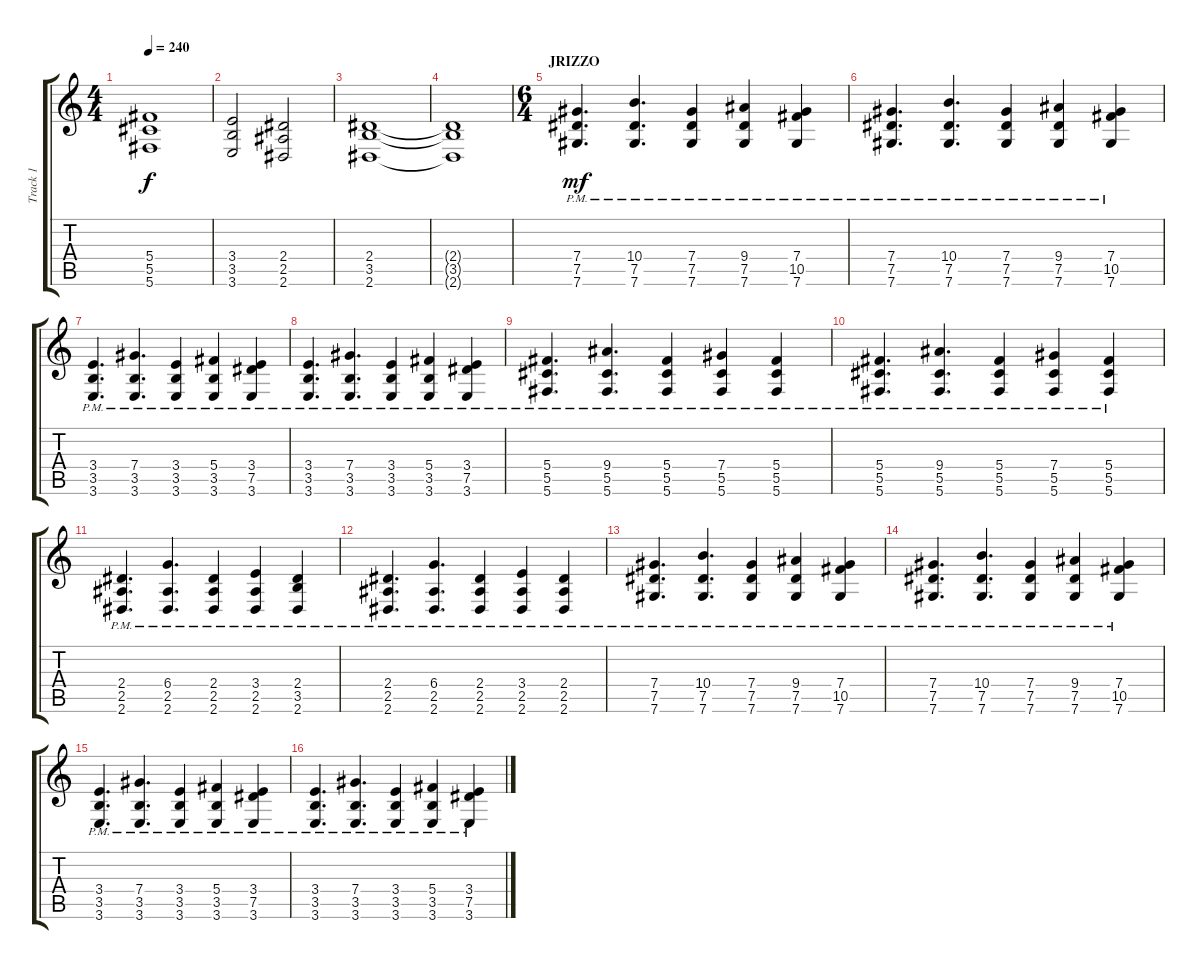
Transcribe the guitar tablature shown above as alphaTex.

\track ("Track 1" "Track 1") {instrument distortionguitar}
\staff {score tabs}
\tuning (Eb4 Bb3 Gb3 Db3 Ab2 Db2) {hide}
\ts (4 4)
\tempo 240
\clef g2
\ks c
(5.4 5.5 5.6).1{dy f} |
(3.4 3.5 3.6).2 (2.4 2.5 2.6).2 |
(2.4 3.5 2.6).1 |
(2.4{t} 3.5{t} 2.6{t}).1 |
\ts (6 4)
\section ("" "JRIZZO")
(7.4{pm} 7.5{pm} 7.6{pm}).4{d dy mf} (10.4{pm} 7.5{pm} 7.6{pm}).4{d} (7.4{pm} 7.5{pm} 7.6{pm}).4 (9.4{pm} 7.5{pm} 7.6{pm}).4 (7.4{pm} 10.5{pm} 7.6{pm}).4 |
(7.4{pm} 7.5{pm} 7.6{pm}).4{d} (10.4{pm} 7.5{pm} 7.6{pm}).4{d} (7.4{pm} 7.5{pm} 7.6{pm}).4 (9.4{pm} 7.5{pm} 7.6{pm}).4 (7.4{pm} 10.5{pm} 7.6{pm}).4 |
(3.4{pm} 3.5{pm} 3.6{pm}).4{d} (7.4{pm} 3.5{pm} 3.6{pm}).4{d} (3.4{pm} 3.5{pm} 3.6{pm}).4 (5.4{pm} 3.5{pm} 3.6{pm}).4 (3.4{pm} 7.5{pm} 3.6{pm}).4 |
(3.4{pm} 3.5{pm} 3.6{pm}).4{d} (7.4{pm} 3.5{pm} 3.6{pm}).4{d} (3.4{pm} 3.5{pm} 3.6{pm}).4 (5.4{pm} 3.5{pm} 3.6{pm}).4 (3.4{pm} 7.5{pm} 3.6{pm}).4 |
(5.4{pm} 5.5{pm} 5.6{pm}).4{d} (9.4{pm} 5.5{pm} 5.6{pm}).4{d} (5.4{pm} 5.5{pm} 5.6{pm}).4 (7.4{pm} 5.5{pm} 5.6{pm}).4 (5.4{pm} 5.5{pm} 5.6{pm}).4 |
(5.4{pm} 5.5{pm} 5.6{pm}).4{d} (9.4{pm} 5.5{pm} 5.6{pm}).4{d} (5.4{pm} 5.5{pm} 5.6{pm}).4 (7.4{pm} 5.5{pm} 5.6{pm}).4 (5.4{pm} 5.5{pm} 5.6{pm}).4 |
(2.4{pm} 2.5{pm} 2.6{pm}).4{d} (6.4{pm} 2.5{pm} 2.6{pm}).4{d} (2.4{pm} 2.5{pm} 2.6{pm}).4 (3.4{pm} 2.5{pm} 2.6{pm}).4 (2.4{pm} 3.5{pm} 2.6{pm}).4 |
(2.4{pm} 2.5{pm} 2.6{pm}).4{d} (6.4{pm} 2.5{pm} 2.6{pm}).4{d} (2.4{pm} 2.5{pm} 2.6{pm}).4 (3.4{pm} 2.5{pm} 2.6{pm}).4 (2.4{pm} 2.5{pm} 2.6{pm}).4 |
(7.4{pm} 7.5{pm} 7.6{pm}).4{d} (10.4{pm} 7.5{pm} 7.6{pm}).4{d} (7.4{pm} 7.5{pm} 7.6{pm}).4 (9.4{pm} 7.5{pm} 7.6{pm}).4 (7.4{pm} 10.5{pm} 7.6{pm}).4 |
(7.4{pm} 7.5{pm} 7.6{pm}).4{d} (10.4{pm} 7.5{pm} 7.6{pm}).4{d} (7.4{pm} 7.5{pm} 7.6{pm}).4 (9.4{pm} 7.5{pm} 7.6{pm}).4 (7.4{pm} 10.5{pm} 7.6{pm}).4 |
(3.4{pm} 3.5{pm} 3.6{pm}).4{d} (7.4{pm} 3.5{pm} 3.6{pm}).4{d} (3.4{pm} 3.5{pm} 3.6{pm}).4 (5.4{pm} 3.5{pm} 3.6{pm}).4 (3.4{pm} 7.5{pm} 3.6{pm}).4 |
(3.4{pm} 3.5{pm} 3.6{pm}).4{d} (7.4{pm} 3.5{pm} 3.6{pm}).4{d} (3.4{pm} 3.5{pm} 3.6{pm}).4 (5.4{pm} 3.5{pm} 3.6{pm}).4 (3.4{pm} 7.5{pm} 3.6{pm}).4
